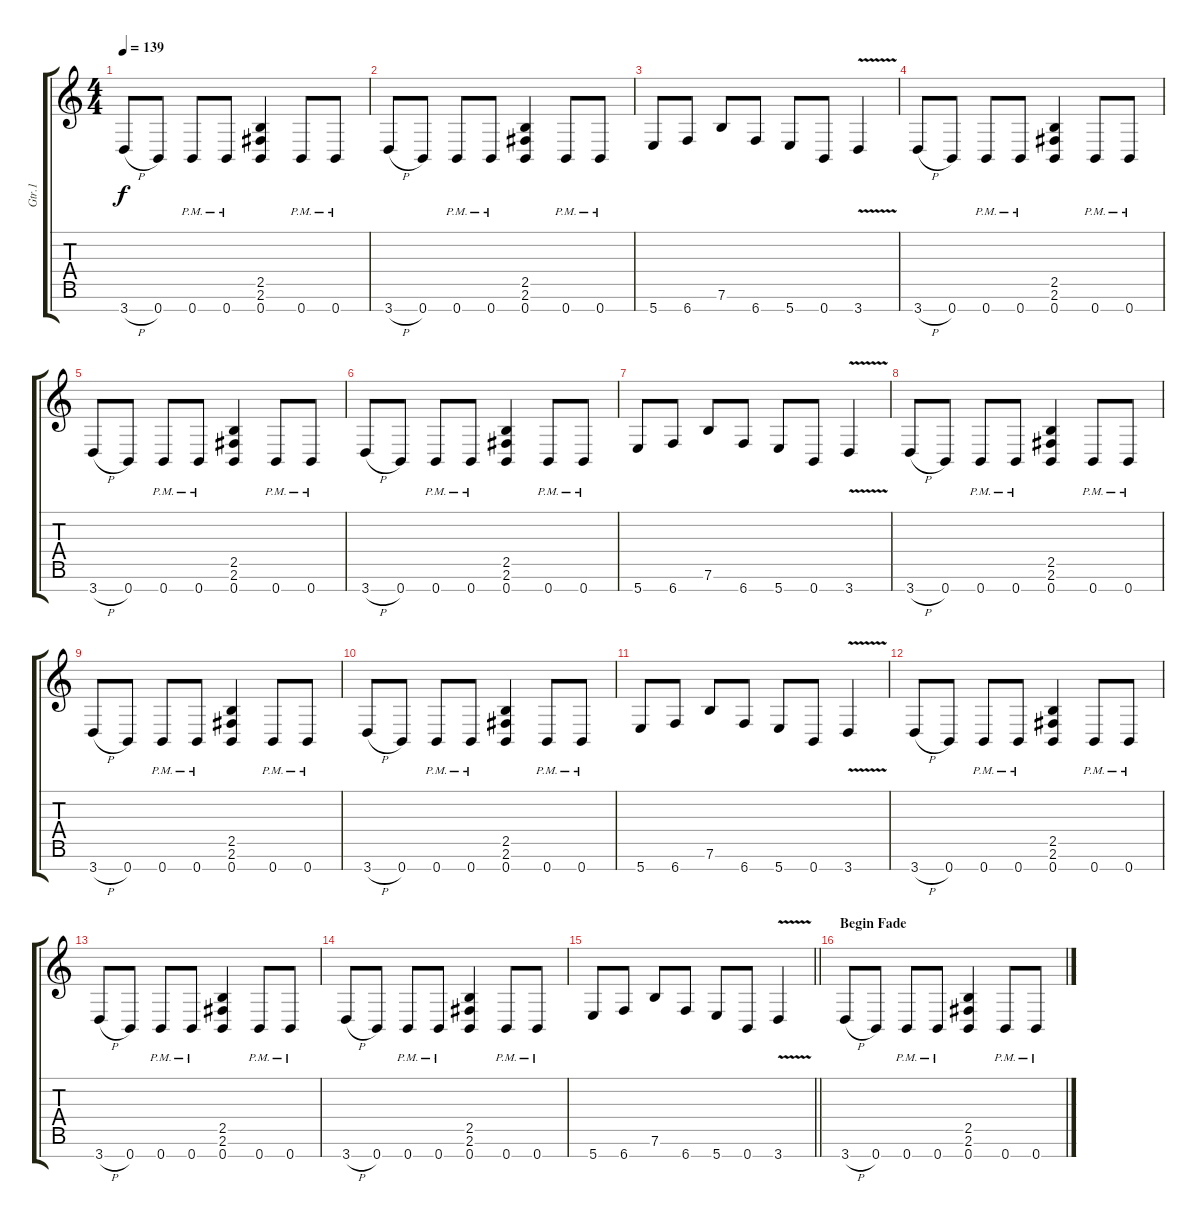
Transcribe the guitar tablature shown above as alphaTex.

\track ("Gtr.1" "Gtr.1") {instrument distortionguitar}
\staff {score tabs}
\tuning (E4 B3 G3 D3 A2 E2 B1) {hide}
\ts (4 4)
\tempo 139
\clef g2
\ks c
3.7{h}.8{dy f} 0.7.8 0.7{pm}.8 0.7{pm}.8 (2.5 2.6 0.7).4 0.7{pm}.8 0.7{pm}.8 |
3.7{h}.8 0.7.8 0.7{pm}.8 0.7{pm}.8 (2.5 2.6 0.7).4 0.7{pm}.8 0.7{pm}.8 |
5.7.8 6.7.8 7.6.8 6.7.8 5.7.8 0.7.8 3.7{v}.4 |
3.7{h}.8 0.7.8 0.7{pm}.8 0.7{pm}.8 (2.5 2.6 0.7).4 0.7{pm}.8 0.7{pm}.8 |
3.7{h}.8 0.7.8 0.7{pm}.8 0.7{pm}.8 (2.5 2.6 0.7).4 0.7{pm}.8 0.7{pm}.8 |
3.7{h}.8 0.7.8 0.7{pm}.8 0.7{pm}.8 (2.5 2.6 0.7).4 0.7{pm}.8 0.7{pm}.8 |
5.7.8 6.7.8 7.6.8 6.7.8 5.7.8 0.7.8 3.7{v}.4 |
3.7{h}.8 0.7.8 0.7{pm}.8 0.7{pm}.8 (2.5 2.6 0.7).4 0.7{pm}.8 0.7{pm}.8 |
3.7{h}.8 0.7.8 0.7{pm}.8 0.7{pm}.8 (2.5 2.6 0.7).4 0.7{pm}.8 0.7{pm}.8 |
3.7{h}.8 0.7.8 0.7{pm}.8 0.7{pm}.8 (2.5 2.6 0.7).4 0.7{pm}.8 0.7{pm}.8 |
5.7.8 6.7.8 7.6.8 6.7.8 5.7.8 0.7.8 3.7{v}.4 |
3.7{h}.8 0.7.8 0.7{pm}.8 0.7{pm}.8 (2.5 2.6 0.7).4 0.7{pm}.8 0.7{pm}.8 |
3.7{h}.8 0.7.8 0.7{pm}.8 0.7{pm}.8 (2.5 2.6 0.7).4 0.7{pm}.8 0.7{pm}.8 |
3.7{h}.8 0.7.8 0.7{pm}.8 0.7{pm}.8 (2.5 2.6 0.7).4 0.7{pm}.8 0.7{pm}.8 |
\barLineRight lightlight
5.7.8 6.7.8 7.6.8 6.7.8 5.7.8 0.7.8 3.7{v}.4 |
\section ("" "Begin Fade")
3.7{h}.8 0.7.8 0.7{pm}.8 0.7{pm}.8 (2.5 2.6 0.7).4 0.7{pm}.8 0.7{pm}.8
